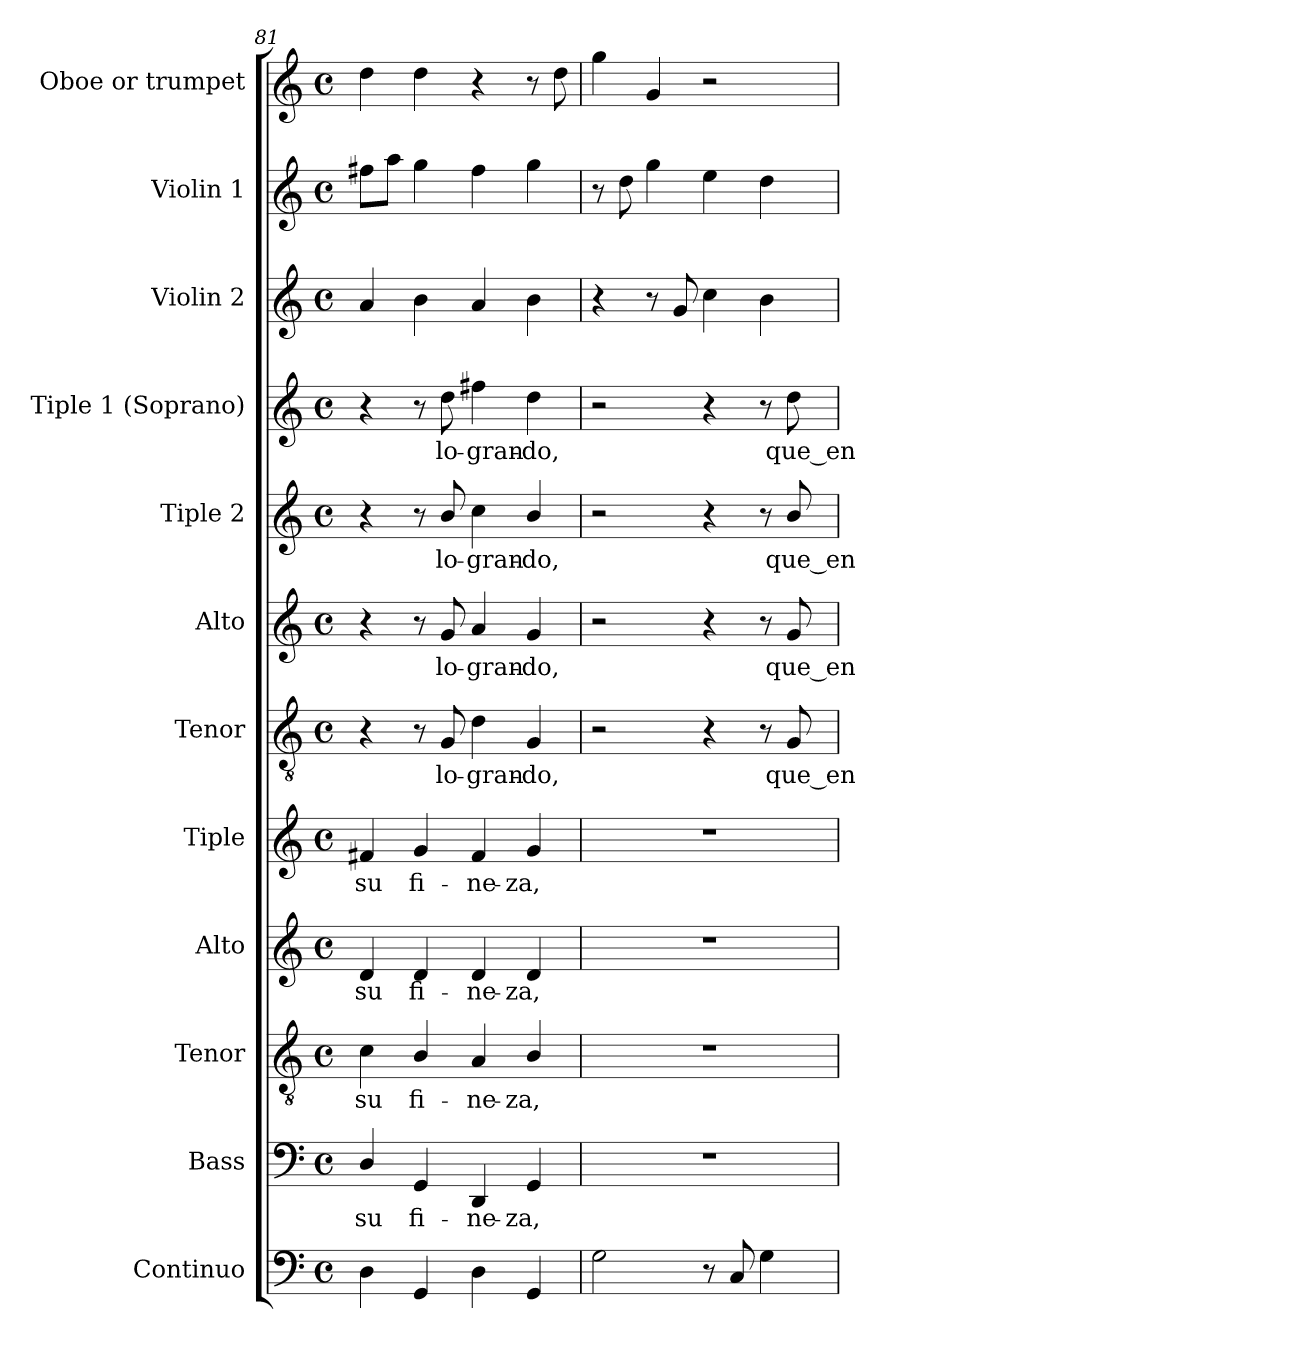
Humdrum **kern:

**kern	**kern	**text	**kern	**text	**kern	**text	**kern	**text	**kern	**text	**kern	**text	**kern	**text	**kern	**text	**kern	**kern	**kern
*part12	*part11	*part11	*part10	*part10	*part9	*part9	*part8	*part8	*part7	*part7	*part6	*part6	*part5	*part5	*part4	*part4	*part3	*part2	*part1
*staff12	*staff11	*staff11	*staff10	*staff10	*staff9	*staff9	*staff8	*staff8	*staff7	*staff7	*staff6	*staff6	*staff5	*staff5	*staff4	*staff4	*staff3	*staff2	*staff1
*I"Continuo	*I"Bass	*	*I"Tenor	*	*I"Alto	*	*I"Tiple	*	*I"Tenor	*	*I"Alto	*	*I"Tiple 2	*	*I"Tiple 1 (Soprano)	*	*I"Violin 2	*I"Violin 1	*I"Oboe or trumpet
*	*I'B.	*	*I'T.	*	*I'A.	*	*	*	*I'T.	*	*I'A.	*	*	*	*I'S1.	*	*I'Vln. 2	*I'Vln. 1	*I'Ob.
*clefF4	*clefF4	*	*clefGv2	*	*clefG2	*	*clefG2	*	*clefGv2	*	*clefG2	*	*clefG2	*	*clefG2	*	*clefG2	*clefG2	*clefG2
*	*	*	*ITrd7c12	*	*	*	*	*	*ITrd7c12	*	*	*	*	*	*	*	*	*	*
*k[]	*k[]	*	*k[]	*	*k[]	*	*k[]	*	*k[]	*	*k[]	*	*k[]	*	*k[]	*	*k[]	*k[]	*k[]
*C:	*C:	*	*C:	*	*C:	*	*C:	*	*C:	*	*C:	*	*C:	*	*C:	*	*C:	*C:	*C:
*M4/4	*M4/4	*	*M4/4	*	*M4/4	*	*M4/4	*	*M4/4	*	*M4/4	*	*M4/4	*	*M4/4	*	*M4/4	*M4/4	*M4/4
*met(c)	*met(c)	*	*met(c)	*	*met(c)	*	*met(c)	*	*met(c)	*	*met(c)	*	*met(c)	*	*met(c)	*	*met(c)	*met(c)	*met(c)
=81	=81	=81	=81	=81	=81	=81	=81	=81	=81	=81	=81	=81	=81	=81	=81	=81	=81	=81	=81
!	!	!LO:LY:b:color=#000000	!	!	!	!	!	!	!	!	!	!	!	!	!	!	!	!	!
!	!	!	!	!LO:LY:b:color=#000000	!	!	!	!	!	!	!	!	!	!	!	!	!	!	!
!	!	!	!	!	!	!LO:LY:b:color=#000000	!	!	!	!	!	!	!	!	!	!	!	!	!
!	!	!	!	!	!	!	!	!LO:LY:b:color=#000000	!	!	!	!	!	!	!	!	!	!	!
4Di\	4Di/	su	4Ci\	su	4di/	su	4f#Xi/	su	4r	.	4r	.	4r	.	4r	.	4ai/	8ff#Xi\L	4ddi\
.	.	.	.	.	.	.	.	.	.	.	.	.	.	.	.	.	.	8aai\J	.
!	!	!LO:LY:b:color=#000000	!	!	!	!	!	!	!	!	!	!	!	!	!	!	!	!	!
!	!	!	!	!LO:LY:b:color=#000000	!	!	!	!	!	!	!	!	!	!	!	!	!	!	!
!	!	!	!	!	!	!LO:LY:b:color=#000000	!	!	!	!	!	!	!	!	!	!	!	!	!
!	!	!	!	!	!	!	!	!LO:LY:b:color=#000000	!	!	!	!	!	!	!	!	!	!	!
4GGi/	4GGi/	fi-	4BBi/	fi-	4di/	fi-	4gi/	fi-	8r	.	8r	.	8r	.	8r	.	4bi\	4ggi\	4ddi\
!	!	!	!	!	!	!	!	!	!	!LO:LY:b:color=#000000	!	!	!	!	!	!	!	!	!
!	!	!	!	!	!	!	!	!	!	!	!	!LO:LY:b:color=#000000	!	!	!	!	!	!	!
!	!	!	!	!	!	!	!	!	!	!	!	!	!	!LO:LY:b:color=#000000	!	!	!	!	!
!	!	!	!	!	!	!	!	!	!	!	!	!	!	!	!	!LO:LY:b:color=#000000	!	!	!
.	.	.	.	.	.	.	.	.	8GGi/	lo-	8gi/	lo-	8bi/	lo-	8ddi\	lo-	.	.	.
!	!	!LO:LY:b:color=#000000	!	!	!	!	!	!	!	!	!	!	!	!	!	!	!	!	!
!	!	!	!	!LO:LY:b:color=#000000	!	!	!	!	!	!	!	!	!	!	!	!	!	!	!
!	!	!	!	!	!	!LO:LY:b:color=#000000	!	!	!	!	!	!	!	!	!	!	!	!	!
!	!	!	!	!	!	!	!	!LO:LY:b:color=#000000	!	!	!	!	!	!	!	!	!	!	!
!	!	!	!	!	!	!	!	!	!	!LO:LY:b:color=#000000	!	!	!	!	!	!	!	!	!
!	!	!	!	!	!	!	!	!	!	!	!	!LO:LY:b:color=#000000	!	!	!	!	!	!	!
!	!	!	!	!	!	!	!	!	!	!	!	!	!	!LO:LY:b:color=#000000	!	!	!	!	!
!	!	!	!	!	!	!	!	!	!	!	!	!	!	!	!	!LO:LY:b:color=#000000	!	!	!
4Di\	4DDi/	-ne-	4AAi/	-ne-	4di/	-ne-	4f#i/	-ne-	4Di\	-gran-	4ai/	-gran-	4cci\	-gran-	4ff#Xi\	-gran-	4ai/	4ff#i\	4r
!	!	!LO:LY:b:color=#000000	!	!	!	!	!	!	!	!	!	!	!	!	!	!	!	!	!
!	!	!	!	!LO:LY:b:color=#000000	!	!	!	!	!	!	!	!	!	!	!	!	!	!	!
!	!	!	!	!	!	!LO:LY:b:color=#000000	!	!	!	!	!	!	!	!	!	!	!	!	!
!	!	!	!	!	!	!	!	!LO:LY:b:color=#000000	!	!	!	!	!	!	!	!	!	!	!
!	!	!	!	!	!	!	!	!	!	!LO:LY:b:color=#000000	!	!	!	!	!	!	!	!	!
!	!	!	!	!	!	!	!	!	!	!	!	!LO:LY:b:color=#000000	!	!	!	!	!	!	!
!	!	!	!	!	!	!	!	!	!	!	!	!	!	!LO:LY:b:color=#000000	!	!	!	!	!
!	!	!	!	!	!	!	!	!	!	!	!	!	!	!	!	!LO:LY:b:color=#000000	!	!	!
4GGi/	4GGi/	-za,	4BBi/	-za,	4di/	-za,	4gi/	-za,	4GGi/	-do,	4gi/	-do,	4bi/	-do,	4ddi\	-do,	4bi\	4ggi\	8r
.	.	.	.	.	.	.	.	.	.	.	.	.	.	.	.	.	.	.	8ddi\
!!LO:PB:g=z
=82	=82	=82	=82	=82	=82	=82	=82	=82	=82	=82	=82	=82	=82	=82	=82	=82	=82	=82	=82
2Gi\	1r	.	1r	.	1r	.	1r	.	2r	.	2r	.	2r	.	2r	.	4r	8r	4ggi\
.	.	.	.	.	.	.	.	.	.	.	.	.	.	.	.	.	.	8ddi\	.
.	.	.	.	.	.	.	.	.	.	.	.	.	.	.	.	.	8r	4ggi\	4gi/
.	.	.	.	.	.	.	.	.	.	.	.	.	.	.	.	.	8gi/	.	.
8r	.	.	.	.	.	.	.	.	4r	.	4r	.	4r	.	4r	.	4cci\	4eei\	2r
8Ci/	.	.	.	.	.	.	.	.	.	.	.	.	.	.	.	.	.	.	.
4Gi\	.	.	.	.	.	.	.	.	8r	.	8r	.	8r	.	8r	.	4bi\	4ddi\	.
!	!	!	!	!	!	!	!	!	!	!LO:LY:b:color=#000000	!	!	!	!	!	!	!	!	!
!	!	!	!	!	!	!	!	!	!	!	!	!LO:LY:b:color=#000000	!	!	!	!	!	!	!
!	!	!	!	!	!	!	!	!	!	!	!	!	!	!LO:LY:b:color=#000000	!	!	!	!	!
!	!	!	!	!	!	!	!	!	!	!	!	!	!	!	!	!LO:LY:b:color=#000000	!	!	!
.	.	.	.	.	.	.	.	.	8GGi/	que_en	8gi/	que_en	8bi/	que_en	8ddi\	que_en	.	.	.
=	=	=	=	=	=	=	=	=	=	=	=	=	=	=	=	=	=	=	=
*-	*-	*-	*-	*-	*-	*-	*-	*-	*-	*-	*-	*-	*-	*-	*-	*-	*-	*-	*-
